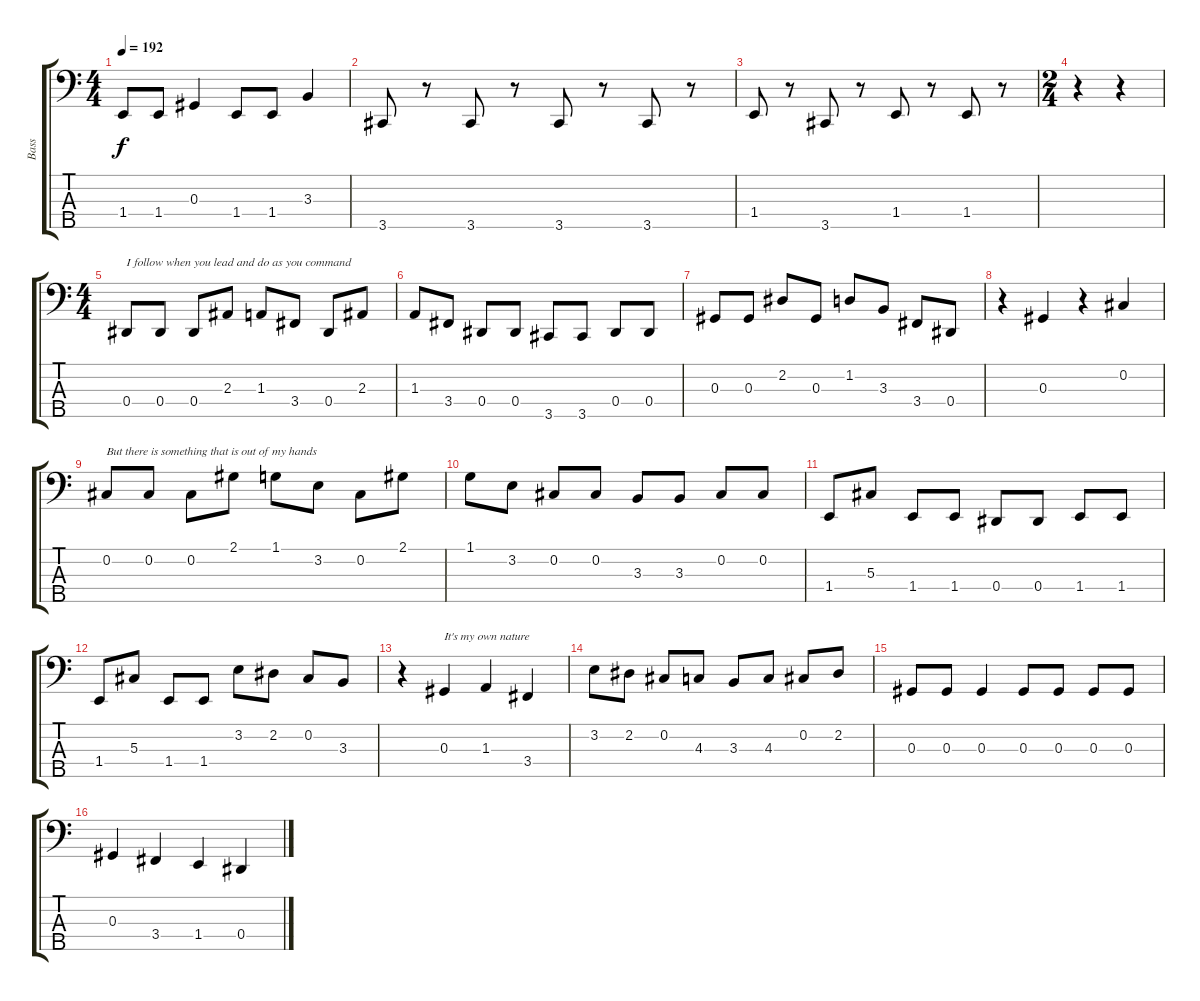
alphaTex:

\track ("Bass" "Bass") {instrument electricbasspick}
\staff {score tabs}
\tuning (Gb2 Db2 Ab1 Eb1 Bb0) {hide}
\ts (4 4)
\tempo 192
\clef f4
\ks c
1.4.8{dy f} 1.4.8 0.3.4 1.4.8 1.4.8 3.3.4 |
3.5.8 r.8 3.5.8 r.8 3.5.8 r.8 3.5.8 r.8 |
1.4.8 r.8 3.5.8 r.8 1.4.8 r.8 1.4.8 r.8 |
\ts (2 4)
r.4 r.4 |
\ts (4 4)
0.4.8{txt "I follow when you lead and do as you command"} 0.4.8 0.4.8 2.3.8 1.3.8 3.4.8 0.4.8 2.3.8 |
1.3.8 3.4.8 0.4.8 0.4.8 3.5.8 3.5.8 0.4.8 0.4.8 |
0.3.8 0.3.8 2.2.8 0.3.8 1.2.8 3.3.8 3.4.8 0.4.8 |
r.4 0.3.4 r.4 0.2.4 |
0.2.8{txt "But there is something that is out of my hands"} 0.2.8 0.2.8 2.1.8 1.1.8 3.2.8 0.2.8 2.1.8 |
1.1.8 3.2.8 0.2.8 0.2.8 3.3.8 3.3.8 0.2.8 0.2.8 |
1.4.8 5.3.8 1.4.8 1.4.8 0.4.8 0.4.8 1.4.8 1.4.8 |
1.4.8 5.3.8 1.4.8 1.4.8 3.2.8 2.2.8 0.2.8 3.3.8 |
r.4 0.3.4{txt "It's my own nature"} 1.3.4 3.4.4 |
3.2.8 2.2.8 0.2.8 4.3.8 3.3.8 4.3.8 0.2.8 2.2.8 |
0.3.8 0.3.8 0.3.4 0.3.8 0.3.8 0.3.8 0.3.8 |
0.3.4 3.4.4 1.4.4 0.4.4
